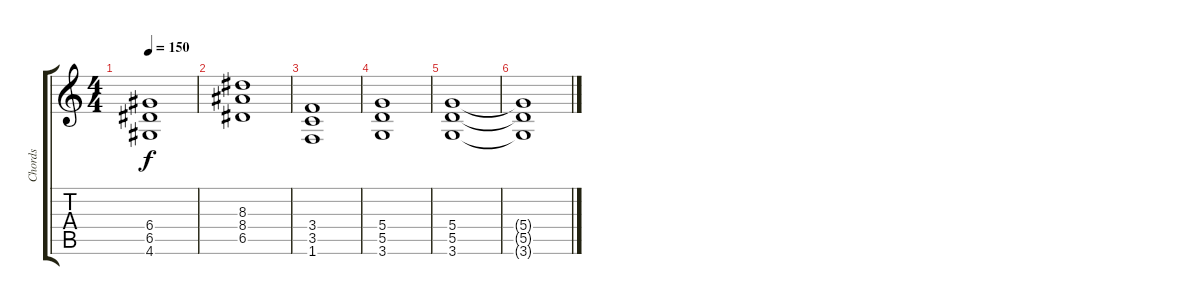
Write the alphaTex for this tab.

\track ("Chords" "Chords") {instrument overdrivenguitar}
\staff {score tabs}
\tuning (E4 B3 G3 D3 A2 E2) {hide}
\ts (4 4)
\tempo 150
\clef g2
\ks c
(6.4 6.5 4.6).1{dy f} |
(8.3 8.4 6.5).1 |
(3.4 3.5 1.6).1 |
(5.4 5.5 3.6).1 |
(5.4 5.5 3.6).1 |
(5.4{t} 5.5{t} 3.6{t}).1
